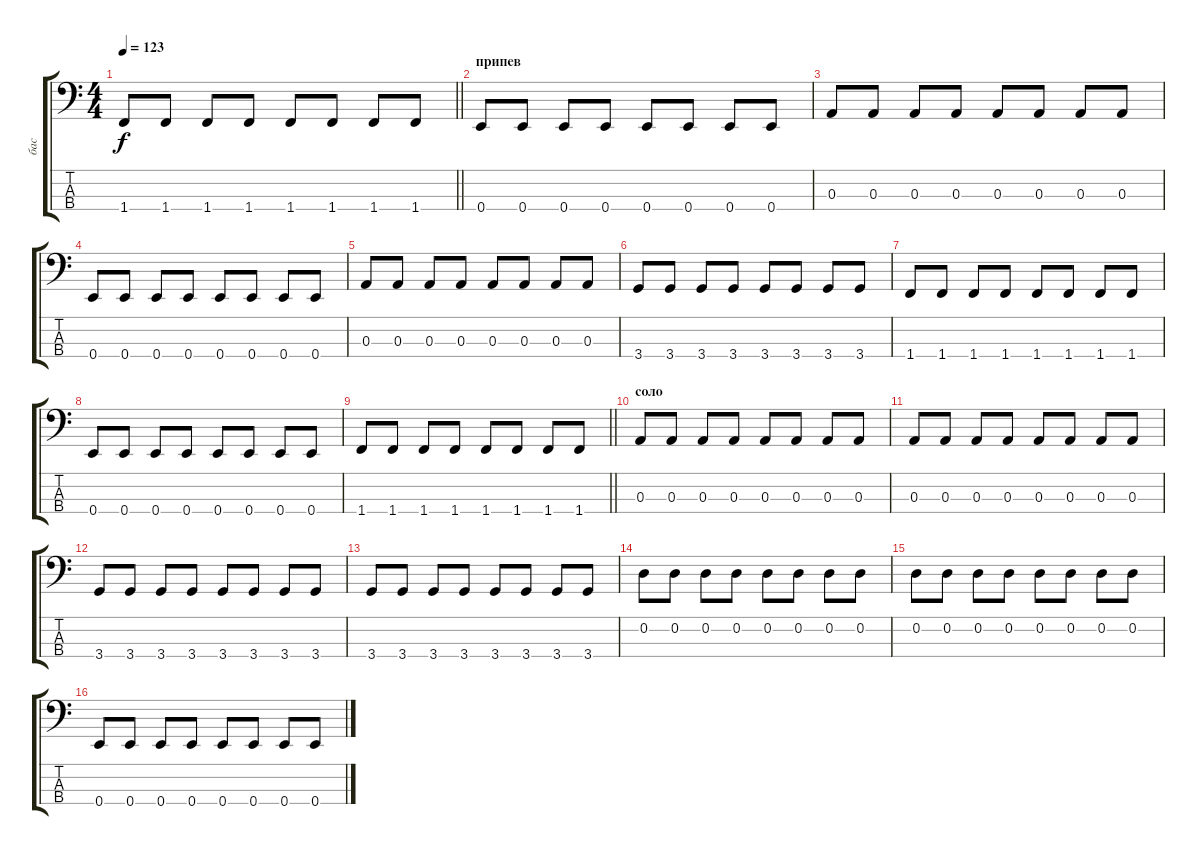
\track ("бас" "бас") {instrument electricbassfinger}
\staff {score tabs}
\tuning (G2 D2 A1 E1) {hide}
\ts (4 4)
\tempo 123
\clef f4
\barLineRight lightlight
\ks c
1.4.8{dy f} 1.4.8 1.4.8 1.4.8 1.4.8 1.4.8 1.4.8 1.4.8 |
\section ("" "припев")
0.4.8 0.4.8 0.4.8 0.4.8 0.4.8 0.4.8 0.4.8 0.4.8 |
0.3.8 0.3.8 0.3.8 0.3.8 0.3.8 0.3.8 0.3.8 0.3.8 |
0.4.8 0.4.8 0.4.8 0.4.8 0.4.8 0.4.8 0.4.8 0.4.8 |
0.3.8 0.3.8 0.3.8 0.3.8 0.3.8 0.3.8 0.3.8 0.3.8 |
3.4.8 3.4.8 3.4.8 3.4.8 3.4.8 3.4.8 3.4.8 3.4.8 |
1.4.8 1.4.8 1.4.8 1.4.8 1.4.8 1.4.8 1.4.8 1.4.8 |
0.4.8 0.4.8 0.4.8 0.4.8 0.4.8 0.4.8 0.4.8 0.4.8 |
\barLineRight lightlight
1.4.8 1.4.8 1.4.8 1.4.8 1.4.8 1.4.8 1.4.8 1.4.8 |
\section ("" "соло")
0.3.8 0.3.8 0.3.8 0.3.8 0.3.8 0.3.8 0.3.8 0.3.8 |
0.3.8 0.3.8 0.3.8 0.3.8 0.3.8 0.3.8 0.3.8 0.3.8 |
3.4.8 3.4.8 3.4.8 3.4.8 3.4.8 3.4.8 3.4.8 3.4.8 |
3.4.8 3.4.8 3.4.8 3.4.8 3.4.8 3.4.8 3.4.8 3.4.8 |
0.2.8 0.2.8 0.2.8 0.2.8 0.2.8 0.2.8 0.2.8 0.2.8 |
0.2.8 0.2.8 0.2.8 0.2.8 0.2.8 0.2.8 0.2.8 0.2.8 |
0.4.8 0.4.8 0.4.8 0.4.8 0.4.8 0.4.8 0.4.8 0.4.8
